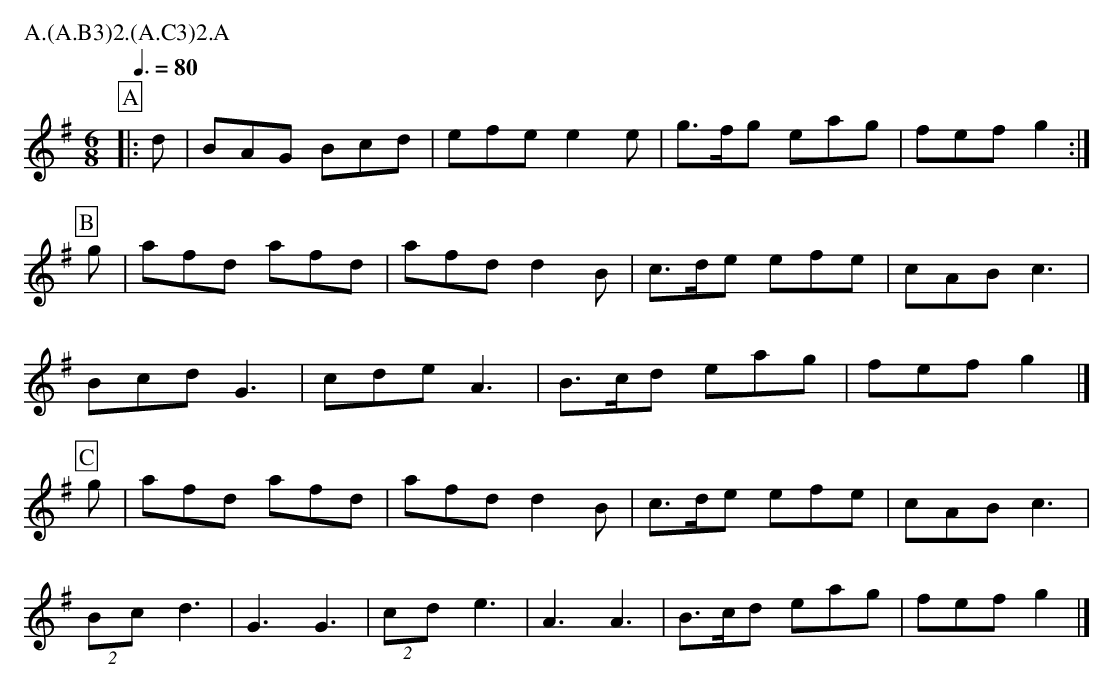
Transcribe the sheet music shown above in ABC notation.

X:1
T:Swaggering Boney Longborough
M:6/8
L:1/8
P:A.(A.B3)2.(A.C3)2.A
K:Gmaj
Q: 3/8=80
P:A
|:d|BAG Bcd|efe e2e|g>fg eag|fef g2:|
P:B
g|afd afd|afd d2B|c>de efe|cAB c3 |
Bcd G3 |cde A3 |B>cd eag|fef g2|]
P:C
g|afd afd|afd d2B|c>de efe|cAB c3 |
(2Bc d3|G3 G3 |\
(2cd e3|A3 A3 |B>cd eag|fef g2|]
